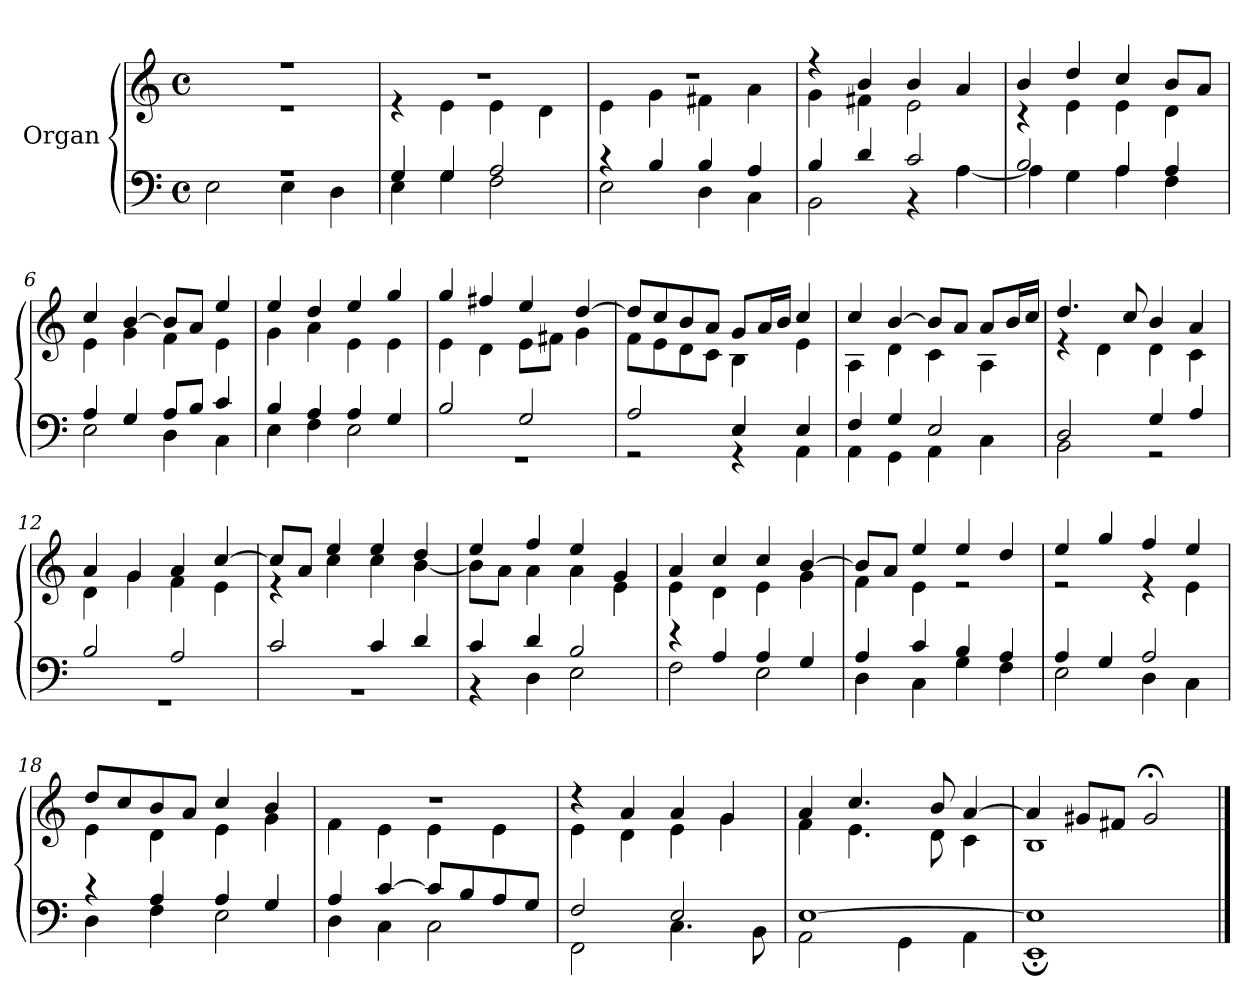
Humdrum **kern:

**kern	**kern
*part1	*part1
*staff2	*staff1
*I"Organ	*
*clefF4	*clefG2
*k[]	*k[]
*C:	*C:
*M4/4	*M4/4
*met(c)	*met(c)
=1	=1
*^	*^
1rA	2E\	1r	1re
.	4E\	.	.
.	4D\	.	.
=2	=2	=2	=2
4G/	4E\	1r	4re
4G/	4G\	.	4e\
2A/	2F\	.	4e\
.	.	.	4d\
=3	=3	=3	=3
4rc	2E\	1rdd	4e\
4B/	.	.	4g\
4B/	4D\	.	4f#X\
4A/	4C\	.	4a\
=4	=4	=4	=4
4B/	2BB\	4rff	4g\
4d/	.	4b/	4f#X\
2c/	4r	4b/	2e\
.	[4A\	4a/	.
!!LO:LB:g=z	!!
=5	=5	=5	=5
2B/	4A\]	4b/	4rc
.	4G\	4dd/	4e\
4A/	4A\	4cc/	4e\
4A/	4F\	8b/L	4d\
.	.	8a/J	.
=6	=6	=6	=6
4A/	2E\	4cc/	4e\
4G/	.	[4b/	4g\
8A/L	4D\	8b/L]	4f\
8B/J	.	8a/J	.
4c/	4C\	4ee/	4e\
=7	=7	=7	=7
4B/	4E\	4ee/	4g\
4A/	4F\	4dd/	4a\
4A/	2E\	4ee/	4e\
4G/	.	4gg/	4e\
=8	=8	=8	=8
2B/	1rGG	4gg/	4e\
.	.	4ff#X/	4d\
2G/	.	4ee/	8e\L
.	.	.	8f#X\J
.	.	[4dd/	4g\
!!LO:LB:g=z	!!
=9	=9	=9	=9
2A/	2rGG	8dd/L]	8f\L
.	.	8cc/	8e\
.	.	8b/	8d\
.	.	8a/J	8c\J
4E/	4rGG	8g/L	4B\
.	.	16a/L	.
.	.	16b/JJ	.
4E/	4AA\	4cc/	4e\
=10	=10	=10	=10
4F/	4AA\	4cc/	4A\
4G/	4GG\	[4b/	4d\
2E/	4AA\	8b/L]	4c\
.	.	8a/J	.
.	4C\	8a/L	4A\
.	.	16b/L	.
.	.	16cc/JJ	.
=11	=11	=11	=11
2D/	2BB\	4.dd/	4re
.	.	.	4d\
.	.	8cc/	.
4G/	2rGG	4b/	4d\
4A/	.	4a/	4c\
=12	=12	=12	=12
2B/	1rGG	4a/	4d\
.	.	4g/	4g\
2A/	.	4a/	4f\
.	.	[4cc/	4e\
!!LO:LB:g=z	!!
=13	=13	=13	=13
2c/	1rBB	8cc/L]	4re
.	.	8a/J	.
.	.	4ee/	4cc\
4c/	.	4ee/	4cc\
4d/	.	4dd/	[4b\
=14	=14	=14	=14
4c/	4rBB	4ee/	8b\L]
.	.	.	8a\J
4d/	4D\	4ff/	4a\
2B/	2E\	4ee/	4a\
.	.	4g/	4e\
=15	=15	=15	=15
4re	2F\	4a/	4e\
4A/	.	4cc/	4d\
4A/	2E\	4cc/	4e\
4G/	.	[4b/	4g\
=16	=16	=16	=16
4A/	4D\	8b/L]	4f\
.	.	8a/J	.
4c/	4C\	4ee/	4e\
4B/	4G\	4ee/	2re
4A/	4F\	4dd/	.
=17	=17	=17	=17
4A/	2E\	4ee/	2re
4G/	.	4gg/	.
2A/	4D\	4ff/	4re
.	4C\	4ee/	4e\
!!LO:LB:g=z	!!
=18	=18	=18	=18
4rc	4D\	8dd/L	4e\
.	.	8cc/	.
4A/	4F\	8b/	4d\
.	.	8a/J	.
4A/	2E\	4cc/	4e\
4G/	.	4b/	4g\
=19	=19	=19	=19
4A/	4D\	1r	4f\
[4c/	4C\	.	4e\
8c/L]	2C\	.	4e\
8B/	.	.	.
8A/	.	.	4e\
8G/J	.	.	.
=20	=20	=20	=20
2F/	2FF\	4rdd	4e\
.	.	4a/	4d\
2E/	4.C\	4a/	4e\
.	.	4g/	4g\
.	8BB\	.	.
=21	=21	=21	=21
[1E	2AA\	4a/	4f\
.	.	4.cc/	4.e\
.	4GG\	.	.
.	.	8b/	8d\
.	4AA\	[4a/	4c\
=22	=22	=22	=22
1E]	1EE;	4a/]	1B
.	.	8g#X/L	.
.	.	8f#X/J	.
.	.	2g#;</	.
*v	*v	*	*
*	*v	*v
==	==
*-	*-
